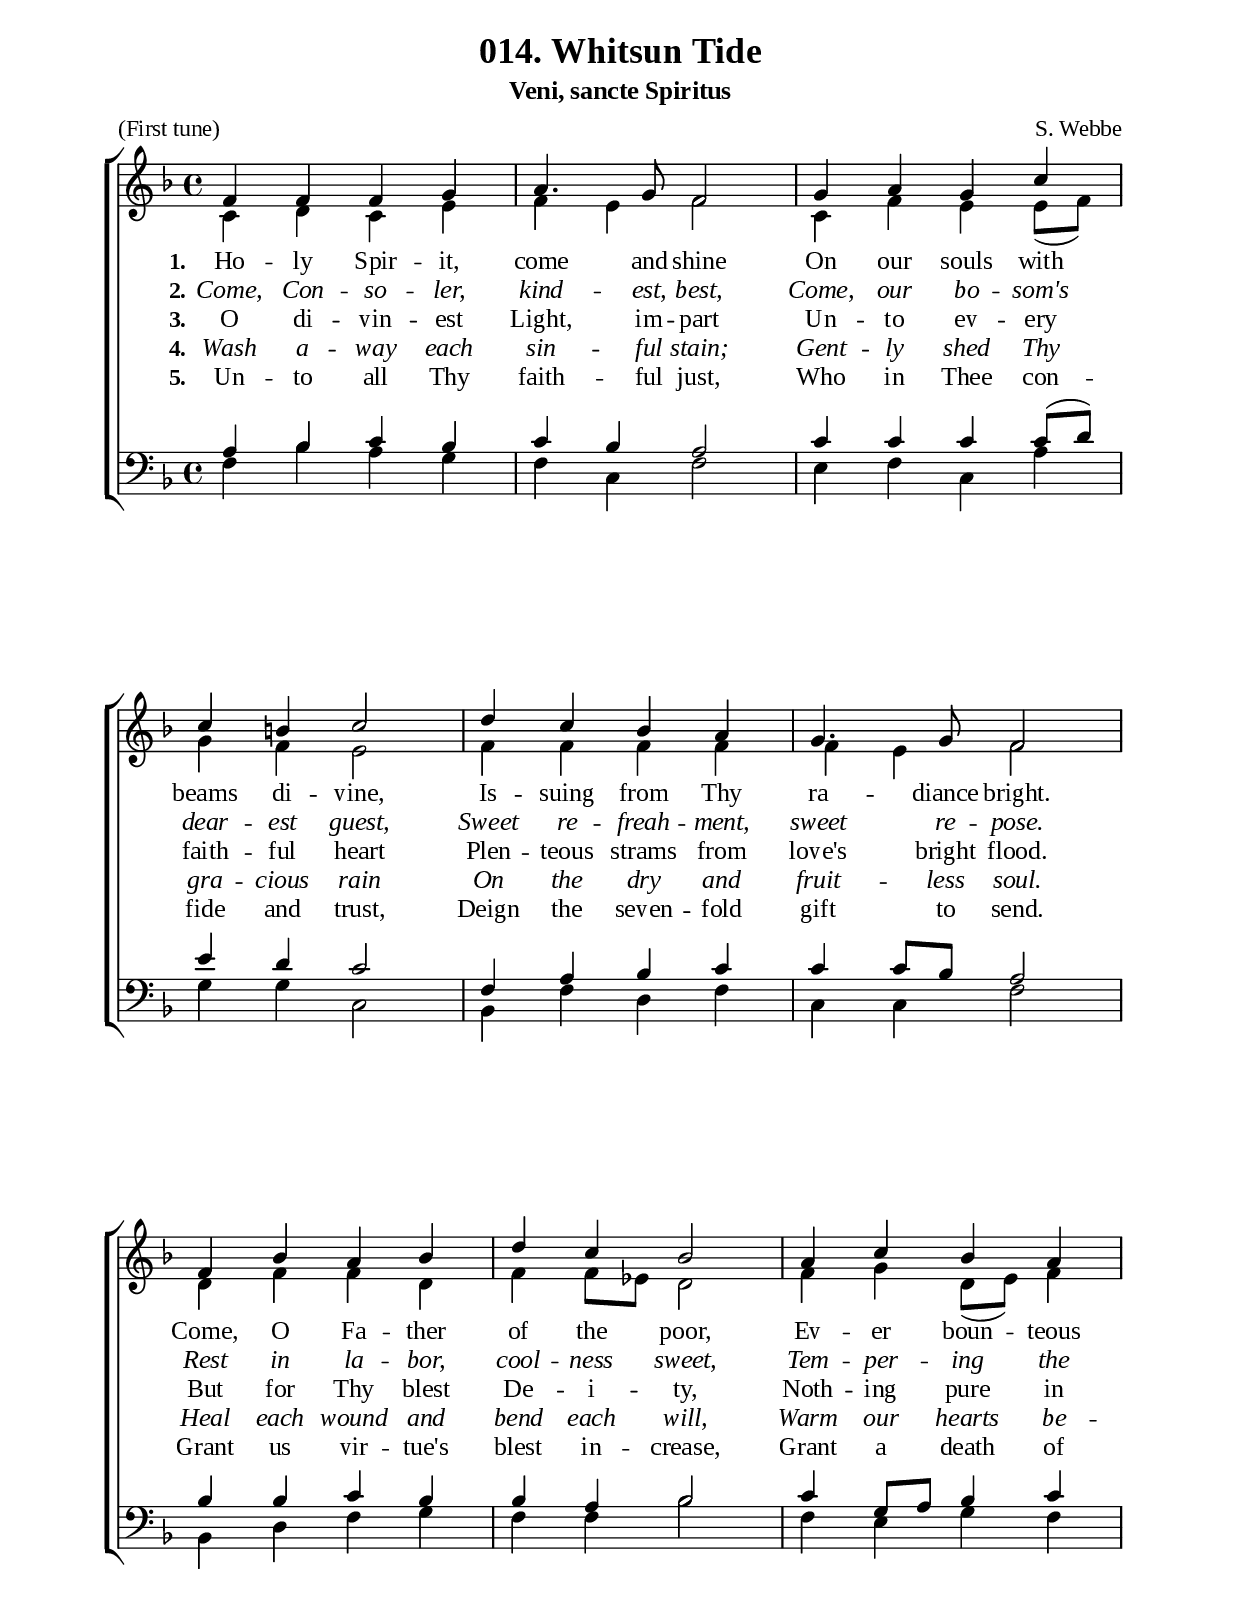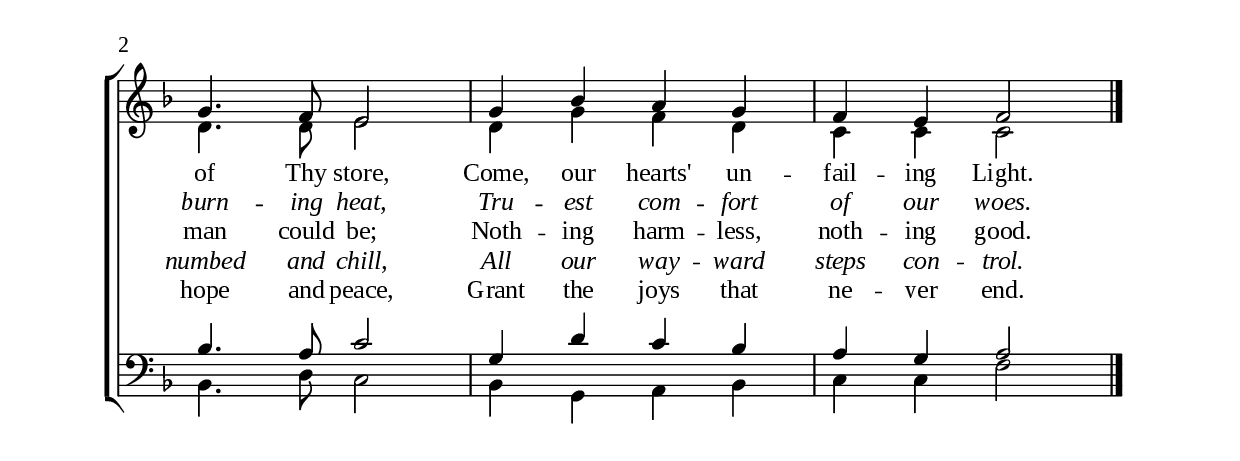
%%%%%%%%%%%%%%%%%%%%%%%%%%%%%
% CONTENTS OF THIS DOCUMENT
% 1. Common settings
% 2. Soprano verse music
% 3. Alto verse music
% 4. Tenor verse music
% 5. Basso verse music
% 6. Verse lyrics
% 7. Layout
%%%%%%%%%%%%%%%%%%%%%%%%%%%%%

%%%%%%%%%%%%%%%%%%%%%%%%%%%%%
% 1. Common settings
%%%%%%%%%%%%%%%%%%%%%%%%%%%%%
\version "2.18.2"

\header {
  title = "014. Whitsun Tide"
  subtitle = "Veni, sancte Spiritus"
  poet = "(First tune)"
  composer = "S. Webbe"
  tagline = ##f
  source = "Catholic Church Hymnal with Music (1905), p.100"
  %site = ""
}

globalSettings= {
  \key f \major
  \time 4/4
  %\override Score.BarNumber.break-visibility = ##(#t #t #t)
  \override Score.BarNumber.break-visibility = ##(#f #f #f)
}

verseSettings = {
  \phrasingSlurDashed
}

\paper {
  #(set-paper-size "a4")
  top-margin = 15\mm
  bottom-margin = 15\mm
  left-margin = 20\mm
  right-margin = 20\mm
  indent = #0
  #(define fonts
	 (make-pango-font-tree "Liberation Serif"
	 		       "Liberation Serif"
			       "Liberation Serif"
			       (/ 20 20)))
}

printItalic = \with {
  \override LyricText.font-shape = #'italic
}

%%%%%%%%%%%%%%%%%%%%%%%%%%%%%
% 2. Soprano verse music
%%%%%%%%%%%%%%%%%%%%%%%%%%%%%
musicVerseSoprano = \relative c' {
  f4 f f g |
  a4. g8 f2 |
  g4 a g c \break \bar "|"
  c b c2 |
  d4 c bes a |
  g4. g8 f2 \break \bar "|"
  f4 bes a bes |
  d c bes2 |
  a4 c bes a \break \bar "|"
  g4. f8 e2 |
  g4 bes a g |
  f e f2 \bar "|."

}

%%%%%%%%%%%%%%%%%%%%%%%%%%%%%
% 3. Alto verse music
%%%%%%%%%%%%%%%%%%%%%%%%%%%%%
musicVerseAlto = \relative c' {
  c4 d c e |
  f e f2 |
  c4 f e e8 (f) |
  g4 f e2 |
  f4 f f f |
  f e f2 |
  d4 f f d |
  f f8ees d2 |
  f4 g d8 (e) f4 |
  d4. d8 e2 |
  d4 g f d |
  c c c2
  
}

%%%%%%%%%%%%%%%%%%%%%%%%%%%%%
% 4. Tenor verse music
%%%%%%%%%%%%%%%%%%%%%%%%%%%%%
musicVerseTenor = \relative c' {
  a4 bes c bes |
  c bes a2 |
  c4 c c c8 (d) |
  e4 d c2 |
  f,4 a bes c |
  c c8 bes a2 |
  bes4 bes c bes |
  bes a bes2 |
  c4 g8 a bes4 c |
  bes4. a8 c2 |
  g4 d' c bes |
  a g a2
}

%%%%%%%%%%%%%%%%%%%%%%%%%%%%%
% 5. Basso verse music
%%%%%%%%%%%%%%%%%%%%%%%%%%%%%
musicVerseBasso = \relative c {
  f4 bes a g |
  f c f2 |
  e4 f c a' |
  g g c,2 |
  bes4 f' d f |
  c c f2 |
  bes,4 d f g |
  f f bes2 |
  f4 e g f |
  bes,4. d8 c2 |
  bes4 g a bes |
  c c f2
  
}

%%%%%%%%%%%%%%%%%%%%%%%%%%%%%
% 6. Verse lyrics
%%%%%%%%%%%%%%%%%%%%%%%%%%%%%
lyricVerseOne = \lyricmode {
  \set stanza = #"1."
  Ho -- ly Spir -- it, come and shine
  On our souls with beams di -- vine,
  Is -- suing from Thy ra -- diance bright.
  Come, O Fa -- ther of the poor,
  Ev -- er boun -- teous of Thy store,
  Come, our hearts' un -- fail -- ing Light.
}

lyricVerseTwo = \lyricmode {
  \set stanza = #"2."
  Come, Con -- so -- ler, kind -- est, best,
  Come, our bo -- som's dear -- est guest,
  Sweet re -- freah -- ment, sweet re -- pose.
  Rest in la -- bor, cool -- ness sweet,
  Tem -- per -- ing the burn -- ing heat,
  Tru -- est com -- fort of our woes.
}

lyricVerseThree = \lyricmode {
  \set stanza = #"3."
  O di -- vin -- est Light, im -- part
  Un -- to ev -- ery faith -- ful heart
  Plen -- teous strams from love's bright flood.
  But for Thy blest De -- i -- ty,
  Noth -- ing pure in man could be;
  Noth -- ing harm -- less, noth -- ing good.
}

lyricVerseFour = \lyricmode {
  \set stanza = #"4."
  Wash a -- way each sin -- ful stain;
  Gent -- ly shed Thy gra -- cious rain
  On the dry and fruit -- less soul.
  Heal each wound and bend each will,
  Warm our hearts be -- numbed and chill,
  All our way -- ward steps con -- trol.
}

lyricVerseFive = \lyricmode {
  \set stanza = #"5."
  Un -- to all Thy faith -- ful just,
  Who in Thee con -- fide and trust,
  Deign the seven -- fold gift to send.
  Grant us vir -- tue's blest in -- crease,
  Grant a death of hope and peace,
  Grant the joys that ne -- ver end.
}

%%%%%%%%%%%%%%%%%%%%%%%%%%%%%
% 7. Layout
%%%%%%%%%%%%%%%%%%%%%%%%%%%%%
\score {
    \new ChoirStaff <<
      \new Staff <<
        \clef "treble"
        \new Voice = "soprano" {
          \voiceOne \globalSettings \verseSettings \stemUp \slurUp \musicVerseSoprano
        }
        \new Voice = "alto" {
          \voiceTwo \globalSettings \verseSettings \stemDown \slurDown \musicVerseAlto
        }
      >>
      \new Lyrics \lyricsto soprano \lyricVerseOne
      \new Lyrics \printItalic \lyricsto soprano \lyricVerseTwo
      \new Lyrics \lyricsto soprano \lyricVerseThree
      \new Lyrics \printItalic \lyricsto soprano \lyricVerseFour
      \new Lyrics \lyricsto soprano \lyricVerseFive
      \new Staff <<
        \clef "bass"
        \new Voice = "tenor" {
          \voiceOne \globalSettings \verseSettings \stemUp \slurUp \musicVerseTenor
        }
        \new Voice = "basso" {
          \voiceTwo \globalSettings \verseSettings \stemDown \slurDown \musicVerseBasso
        }
      >>
    >>
}

